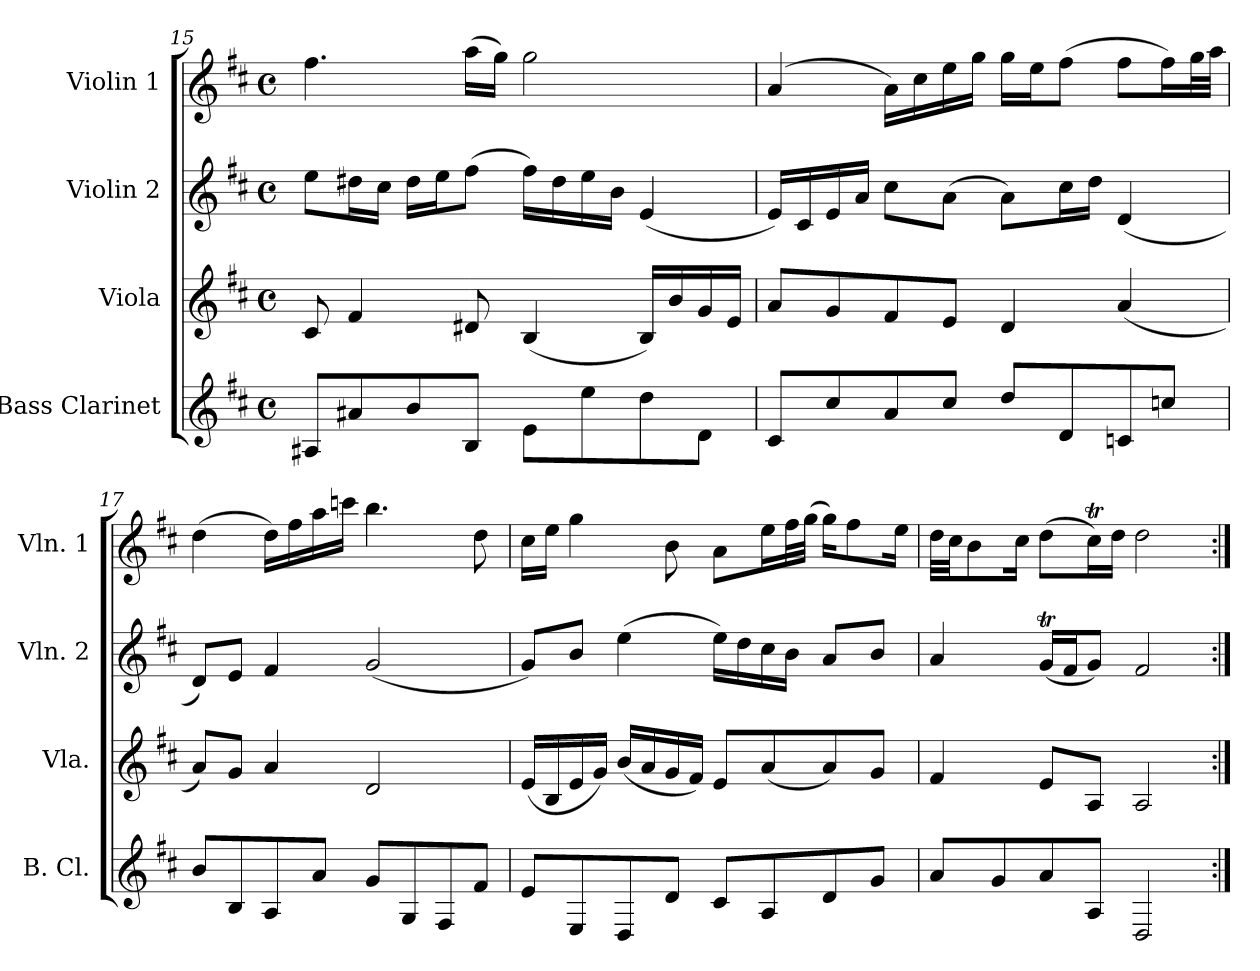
**kern	**kern	**kern	**kern
*part4	*part3	*part2	*part1
*staff4	*staff3	*staff2	*staff1
*I"Bass Clarinet	*I"Viola	*I"Violin 2	*I"Violin 1
*I'B. Cl.	*I'Vla.	*I'Vln. 2	*I'Vln. 1
*clefG2	*clefG2	*clefG2	*clefG2
*ITrd8c14	*	*	*
*k[f#c#]	*k[f#c#]	*k[f#c#]	*k[f#c#]
*D:	*D:	*D:	*D:
*M4/4	*M4/4	*M4/4	*M4/4
*met(c)	*met(c)	*met(c)	*met(c)
=15	=15	=15	=15
8AA#X/L	8c#/	8ee\L	4.ff#\
8A#X/	4f#/	16dd#X\L	.
.	.	16cc#\JJ	.
8B/	.	16dd#\LL	.
.	.	16ee\J	.
8BB/J	8d#X/	(>8ff#\J	(>16aa\LL
.	.	.	16gg\JJ)
8E\L	(4B/	16ff#\LL)	2gg\
.	.	16dd#\	.
8e\	.	16ee\	.
.	.	16b\JJ	.
8d\	16B/LL)	(4e/	.
.	16b/	.	.
8D\J	16g/	.	.
.	16e/JJ	.	.
=16	=16	=16	=16
8C#/L	8a/L	16e/LL)	(>4a/
.	.	16c#/	.
8c#/	8g/	16e/	.
.	.	16a/JJ	.
8A/	8f#/	8cc#\L	16a\LL)
.	.	.	16cc#\
8c#/J	8e/J	(>8a\J	16ee\
.	.	.	16gg\JJ
8d/L	4d/	8a\L)	16gg\LL
.	.	.	16ee\J
8D/	.	16cc#\L	(>8ff#\J
.	.	16dd\JJ	.
8Cn/	(4a/	(4d/	8ff#\L
8cn/J	.	.	16ff#\L)
.	.	.	32gg\L
.	.	.	32aa\JJJ
=17	=17	=17	=17
8B/L	8a/L)	8d/L)	(>4dd\
8BB/	8g/J	8e/J	.
8AA/	4a/	4f#/	16dd\LL)
.	.	.	16ff#\
8A/J	.	.	16aa\
.	.	.	16cccn\JJ
8G/L	2d/	(2g/	4.bb\
8GG/	.	.	.
8FF#/	.	.	.
8F#/J	.	.	8dd\
!!LO:LB:g=z
=18	=18	=18	=18
8E/L	(16e/LL	8g/L)	16cc#\LL
.	16B/	.	16ee\JJ
8EE/	16e/	8b/J	4gg\
.	16g/JJ)	.	.
8DD/	(16b/LL	(>4ee\	.
.	16a/	.	.
8D/J	16g/	.	8b\
.	16f#/JJ)	.	.
8C#/L	8e/L	16ee\LL)	8a\L
.	.	16dd\	.
8AA/	(8a/	16cc#\	16ee\L
.	.	16b\JJ	32ff#\L
.	.	.	(>32gg\JJJ
8D/	8a/)	8a/L	16gg\KL)
.	.	.	8ff#\
8G/J	8g/J	8b/J	.
.	.	.	16ee\Jk
!!LO:PB:g=z
=19	=19	=19	=19
8A/L	4f#/	4a/	32dd\LLL
.	.	.	32cc#\JJ
.	.	.	8b\
8G/	.	.	.
.	.	.	16cc#\Jk
8A/	8e/L	(16gT/LL	(>8dd\L
.	.	16f#/J	.
8AA/J	8A/J	8g/J)	16cc#t\L)
.	.	.	16dd\JJ
2DD/	2A/	2f#/	2dd\
=:|!	=:|!	=:|!	=:|!
*-	*-	*-	*-
